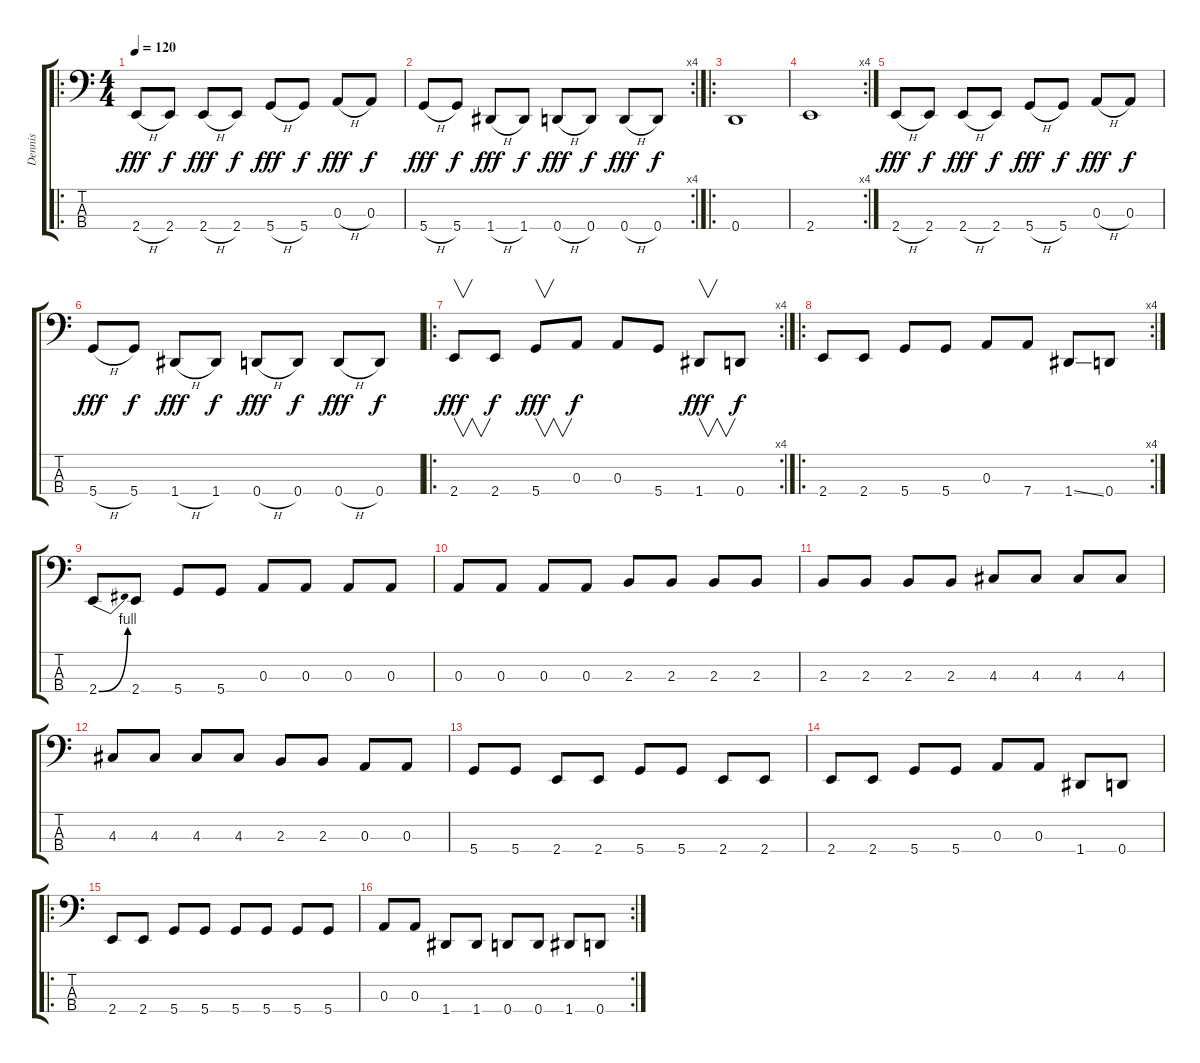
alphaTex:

\track ("Dennis" "Dennis") {instrument electricbassfinger}
\staff {score tabs}
\tuning (G2 D2 A1 D1) {hide}
\ro
\ts (4 4)
\tempo 120
\clef f4
\ks c
2.4{h}.8{dy fff} 2.4.8{dy f} 2.4{h}.8{dy fff} 2.4.8{dy f} 5.4{h}.8{dy fff} 5.4.8{dy f} 0.3{h}.8{dy fff} 0.3.8{dy f} |
\rc 4
5.4{h}.8{dy fff} 5.4.8{dy f} 1.4{h}.8{dy fff} 1.4.8{dy f} 0.4{h}.8{dy fff} 0.4.8{dy f} 0.4{h}.8{dy fff} 0.4.8{dy f} |
\ro
0.4.1 |
\rc 4
2.4.1 |
2.4{h}.8{dy fff} 2.4.8{dy f} 2.4{h}.8{dy fff} 2.4.8{dy f} 5.4{h}.8{dy fff} 5.4.8{dy f} 0.3{h}.8{dy fff} 0.3.8{dy f} |
5.4{h}.8{dy fff} 5.4.8{dy f} 1.4{h}.8{dy fff} 1.4.8{dy f} 0.4{h}.8{dy fff} 0.4.8{dy f} 0.4{h}.8{dy fff} 0.4.8{dy f} |
\ro
\rc 4
2.4.8{v dy fff} 2.4.8{dy f} 5.4.8{v dy fff} 0.3.8{dy f} 0.3.8 5.4.8 1.4.8{v dy fff} 0.4.8{dy f} |
\ro
\rc 4
2.4.8 2.4.8 5.4.8 5.4.8 0.3.8 7.4.8 1.4{ss}.8 0.4.8 |
2.4{be (bend 0 0 60 4)}.8 2.4.8 5.4.8 5.4.8 0.3.8 0.3.8 0.3.8 0.3.8 |
0.3.8 0.3.8 0.3.8 0.3.8 2.3.8 2.3.8 2.3.8 2.3.8 |
2.3.8 2.3.8 2.3.8 2.3.8 4.3.8 4.3.8 4.3.8 4.3.8 |
4.3.8 4.3.8 4.3.8 4.3.8 2.3.8 2.3.8 0.3.8 0.3.8 |
5.4.8 5.4.8 2.4.8 2.4.8 5.4.8 5.4.8 2.4.8 2.4.8 |
2.4.8 2.4.8 5.4.8 5.4.8 0.3.8 0.3.8 1.4.8 0.4.8 |
\ro
2.4.8 2.4.8 5.4.8 5.4.8 5.4.8 5.4.8 5.4.8 5.4.8 |
\rc 2
0.3.8 0.3.8 1.4.8 1.4.8 0.4.8 0.4.8 1.4.8 0.4.8
